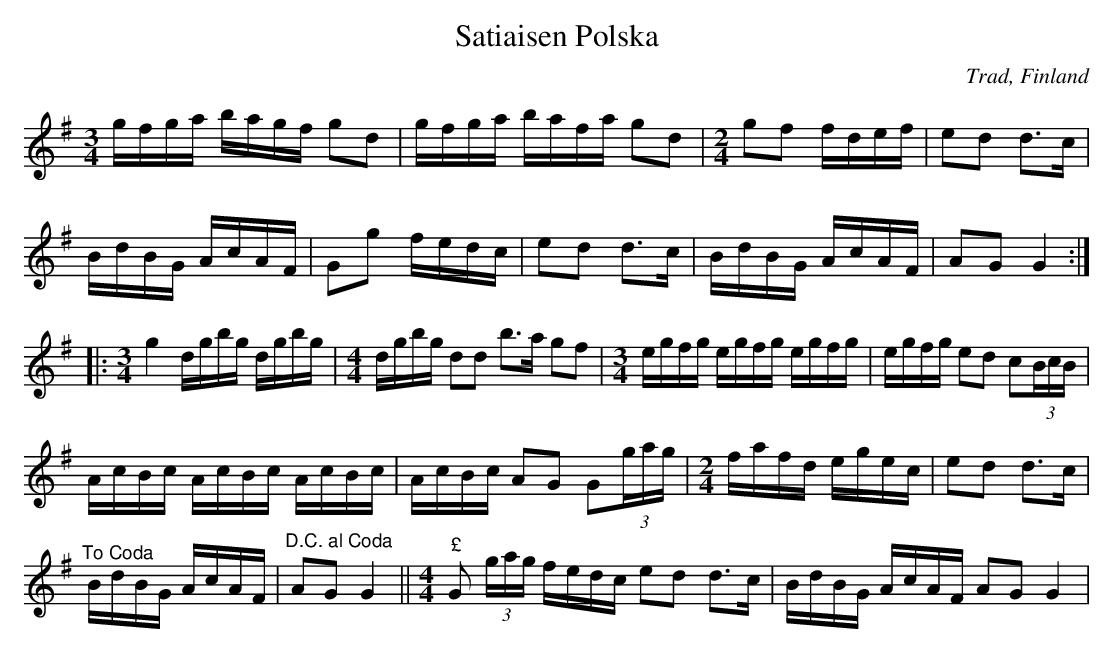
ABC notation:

X:1
T:Satiaisen Polska
Q:100
O:Trad, Finland
L:1/16
M:3/4
K:G
gfga bagf g2d2 | gfga bafa g2d2 |[M:2/4] g2f2 fdef | e2d2 d2>c2 |
 BdBG AcAF | G2g2 fedc | e2d2 d2>c2 | BdBG AcAF | A2G2 G4 ::
[M:3/4] g4 dgbg dgbg |[M:4/4] dgbg d2d2 b2>a2 g2f2 | [M:3/4] egfg egfg egfg | egfg e2d2 c2(3BcB |
 AcBc AcBc AcBc | AcBc A2G2 G2(3gag | [M:2/4] fafd egec | e2d2 d2>c2 | "^To Coda"
BdBG AcAF |"^D.C. al Coda"  A2G2 G4 || [M:4/4]"^£" G2 (3gag fedc e2d2 d2>c2 | BdBG AcAF A2G2 G4 |
